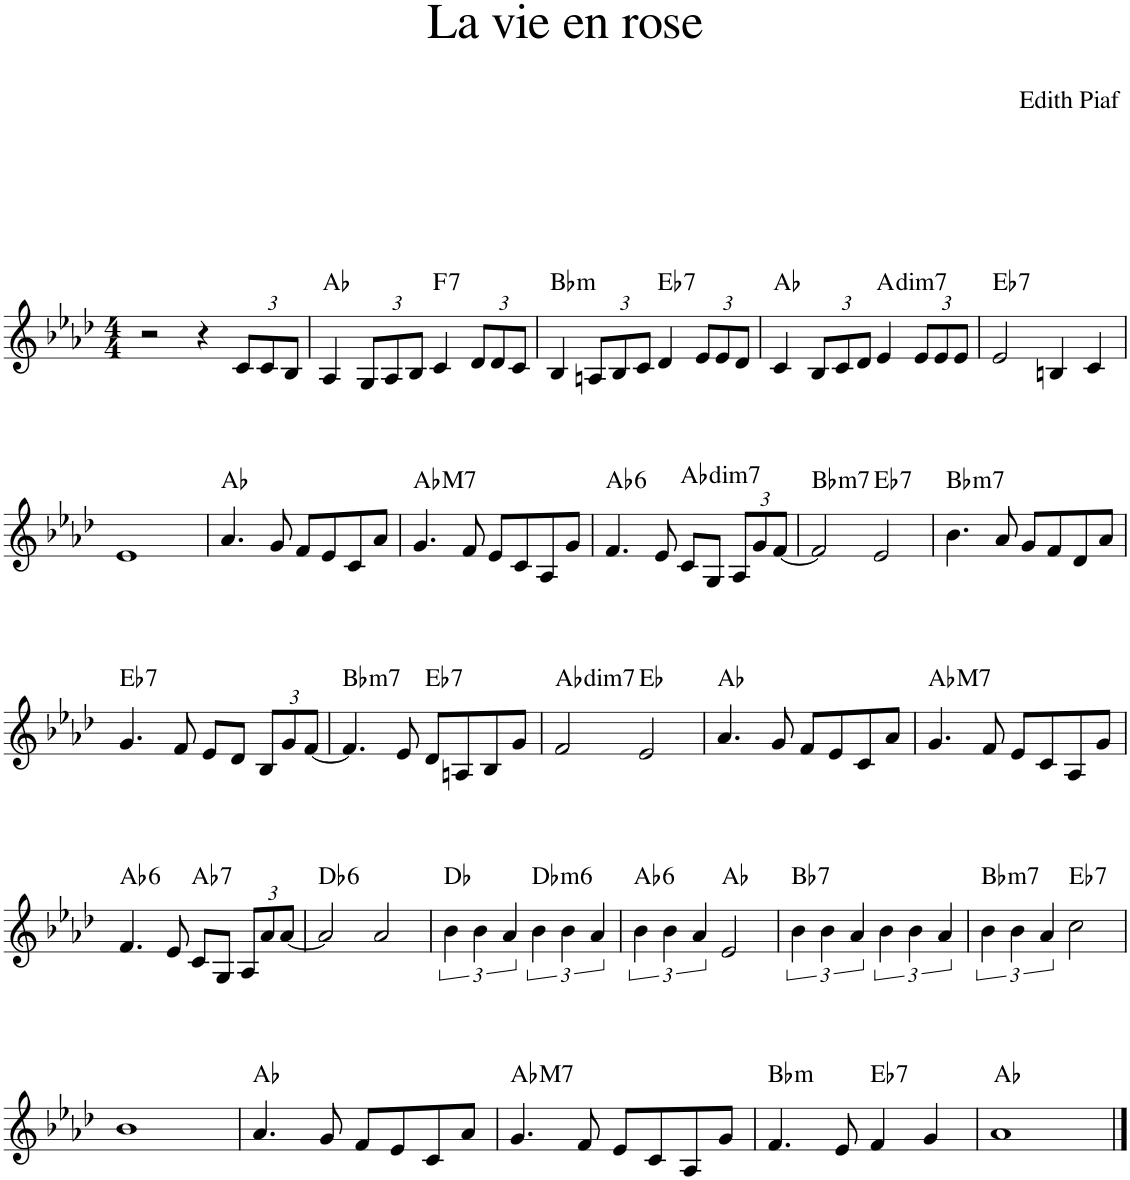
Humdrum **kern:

**kern	**harte
*part1	*part1
*staff1	*
*I"Piano	*
*I'Pno.	*
*clefG2	*
*k[b-e-a-d-]	*
*M4/4	*
=1	=1
2r	.
4r	.
*Xbrackettup	*
12c/L	.
12c/	.
12B-/J	.
=2	=2
4A-/	Ab:maj
12G/L	.
12A-/	.
12B-/J	.
!	!LO:H:kt=7
4c/	F:7
12d-/L	.
12d-/	.
12c/J	.
=3	=3
!	!LO:H:kt=m
4B-/	Bb:min
12An/L	.
12B-/	.
12c/J	.
!	!LO:H:kt=7
4d-/	Eb:7
12e-/L	.
12e-/	.
12d-/J	.
=4	=4
4c/	Ab:maj
12B-/L	.
12c/	.
12d-/J	.
!	!LO:H:kt=dim7
4e-/	A:dim7
12e-/L	.
12e-/	.
12e-/J	.
=5	=5
!	!LO:H:kt=7
2e-/	Eb:7
4Bn/	.
4c/	.
!!LO:LB:g=z
=6	=6
1e-	.
=7	=7
4.a-/	Ab:maj
8g/	.
8f/L	.
8e-/	.
8c/	.
8a-/J	.
=8	=8
!	!LO:H:kt=M7
4.g/	Ab:maj7
8f/	.
8e-/L	.
8c/	.
8A-/	.
8g/J	.
=9	=9
!	!LO:H:kt=6
4.f/	Ab:maj6
8e-/	.
!	!LO:H:kt=dim7
8c/L	Ab:dim7
8G/J	.
12A-/L	.
12g/	.
[12f/J	.
=10	=10
!	!LO:H:kt=m7
2f/]	Bb:min7
!	!LO:H:kt=7
2e-/	Eb:7
=11	=11
!	!LO:H:kt=m7
4.b-\	Bb:min7
8a-/	.
8g/L	.
8f/	.
8d-/	.
8a-/J	.
!!LO:LB:g=z
=12	=12
!	!LO:H:kt=7
4.g/	Eb:7
8f/	.
8e-/L	.
8d-/J	.
12B-/L	.
12g/	.
[12f/J	.
=13	=13
!	!LO:H:kt=m7
4.f/]	Bb:min7
8e-/	.
!	!LO:H:kt=7
8d-/L	Eb:7
8An/	.
8B-/	.
8g/J	.
=14	=14
!	!LO:H:kt=dim7
2f/	Ab:dim7
2e-/	Eb:maj
=15	=15
4.a-/	Ab:maj
8g/	.
8f/L	.
8e-/	.
8c/	.
8a-/J	.
=16	=16
!	!LO:H:kt=M7
4.g/	Ab:maj7
8f/	.
8e-/L	.
8c/	.
8A-/	.
8g/J	.
!!LO:LB:g=z
=17	=17
!	!LO:H:kt=6
4.f/	Ab:maj6
8e-/	.
!	!LO:H:kt=7
8c/L	Ab:7
8G/J	.
12A-/L	.
12a-/	.
[12a-/J	.
=18	=18
!	!LO:H:kt=6
2a-/]	Db:maj6
2a-/	.
=19	=19
*brackettup	*
6b-\	Db:maj
6b-\	.
6a-/	.
!	!LO:H:kt=m6
6b-\	Db:min6
6b-\	.
6a-/	.
=20	=20
!	!LO:H:kt=6
6b-\	Ab:maj6
6b-\	.
6a-/	.
2e-/	Ab:maj
=21	=21
!	!LO:H:kt=7
6b-\	Bb:7
6b-\	.
6a-/	.
6b-\	.
6b-\	.
6a-/	.
=22	=22
!	!LO:H:kt=m7
6b-\	Bb:min7
6b-\	.
6a-/	.
!	!LO:H:kt=7
2cc\	Eb:7
!!LO:LB:g=z
=23	=23
1b-	.
=24	=24
4.a-/	Ab:maj
8g/	.
8f/L	.
8e-/	.
8c/	.
8a-/J	.
=25	=25
!	!LO:H:kt=M7
4.g/	Ab:maj7
8f/	.
8e-/L	.
8c/	.
8A-/	.
8g/J	.
=26	=26
!	!LO:H:kt=m
4.f/	Bb:min
8e-/	.
!	!LO:H:kt=7
4f/	Eb:7
4g/	.
=27	=27
1a-	Ab:maj
==	==
*-	*-
